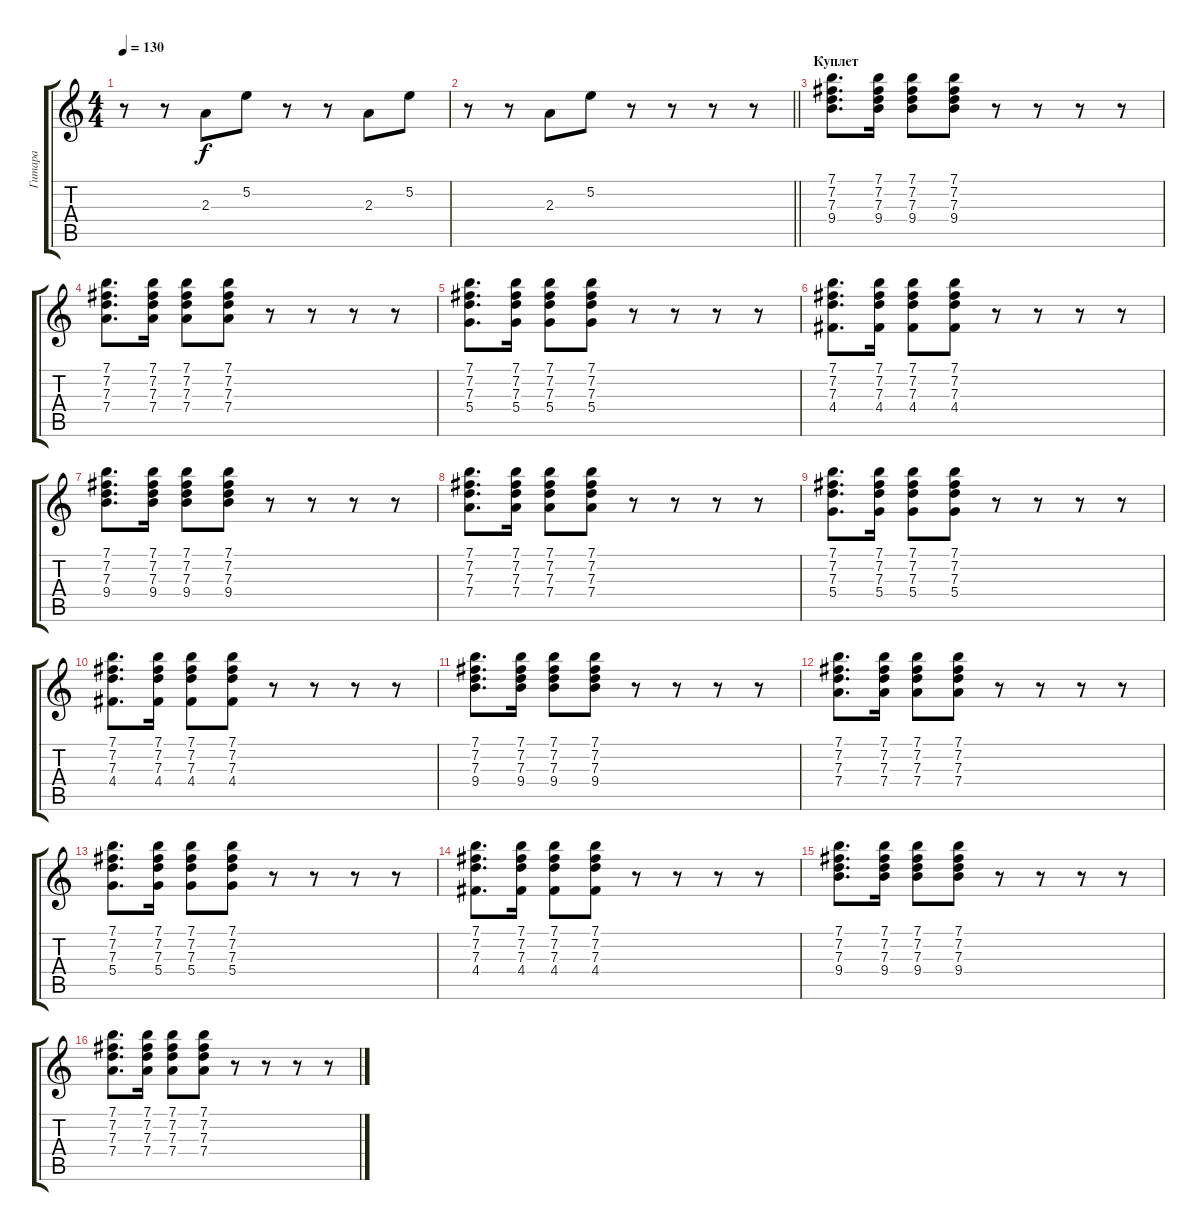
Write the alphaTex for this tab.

\track ("Гитара" "Гитара") {instrument electricguitarclean}
\staff {score tabs}
\tuning (E4 B3 G3 D3 A2 E2) {hide}
\ts (4 4)
\tempo 130
\clef g2
\ks c
r.8{dy f} r.8 2.3.8 5.2.8 r.8 r.8 2.3.8 5.2.8 |
\barLineRight lightlight
r.8 r.8 2.3.8 5.2.8 r.8 r.8 r.8 r.8 |
\section ("" "Куплет")
(7.1 7.2 7.3 9.4).8{d} (7.1 7.2 7.3 9.4).16 (7.1 7.2 7.3 9.4).8 (7.1 7.2 7.3 9.4).8 r.8 r.8 r.8 r.8 |
(7.1 7.2 7.3 7.4).8{d} (7.1 7.2 7.3 7.4).16 (7.1 7.2 7.3 7.4).8 (7.1 7.2 7.3 7.4).8 r.8 r.8 r.8 r.8 |
(7.1 7.2 7.3 5.4).8{d} (7.1 7.2 7.3 5.4).16 (7.1 7.2 7.3 5.4).8 (7.1 7.2 7.3 5.4).8 r.8 r.8 r.8 r.8 |
(7.1 7.2 7.3 4.4).8{d} (7.1 7.2 7.3 4.4).16 (7.1 7.2 7.3 4.4).8 (7.1 7.2 7.3 4.4).8 r.8 r.8 r.8 r.8 |
(7.1 7.2 7.3 9.4).8{d} (7.1 7.2 7.3 9.4).16 (7.1 7.2 7.3 9.4).8 (7.1 7.2 7.3 9.4).8 r.8 r.8 r.8 r.8 |
(7.1 7.2 7.3 7.4).8{d} (7.1 7.2 7.3 7.4).16 (7.1 7.2 7.3 7.4).8 (7.1 7.2 7.3 7.4).8 r.8 r.8 r.8 r.8 |
(7.1 7.2 7.3 5.4).8{d} (7.1 7.2 7.3 5.4).16 (7.1 7.2 7.3 5.4).8 (7.1 7.2 7.3 5.4).8 r.8 r.8 r.8 r.8 |
(7.1 7.2 7.3 4.4).8{d} (7.1 7.2 7.3 4.4).16 (7.1 7.2 7.3 4.4).8 (7.1 7.2 7.3 4.4).8 r.8 r.8 r.8 r.8 |
(7.1 7.2 7.3 9.4).8{d} (7.1 7.2 7.3 9.4).16 (7.1 7.2 7.3 9.4).8 (7.1 7.2 7.3 9.4).8 r.8 r.8 r.8 r.8 |
(7.1 7.2 7.3 7.4).8{d} (7.1 7.2 7.3 7.4).16 (7.1 7.2 7.3 7.4).8 (7.1 7.2 7.3 7.4).8 r.8 r.8 r.8 r.8 |
(7.1 7.2 7.3 5.4).8{d} (7.1 7.2 7.3 5.4).16 (7.1 7.2 7.3 5.4).8 (7.1 7.2 7.3 5.4).8 r.8 r.8 r.8 r.8 |
(7.1 7.2 7.3 4.4).8{d} (7.1 7.2 7.3 4.4).16 (7.1 7.2 7.3 4.4).8 (7.1 7.2 7.3 4.4).8 r.8 r.8 r.8 r.8 |
(7.1 7.2 7.3 9.4).8{d} (7.1 7.2 7.3 9.4).16 (7.1 7.2 7.3 9.4).8 (7.1 7.2 7.3 9.4).8 r.8 r.8 r.8 r.8 |
(7.1 7.2 7.3 7.4).8{d} (7.1 7.2 7.3 7.4).16 (7.1 7.2 7.3 7.4).8 (7.1 7.2 7.3 7.4).8 r.8 r.8 r.8 r.8
